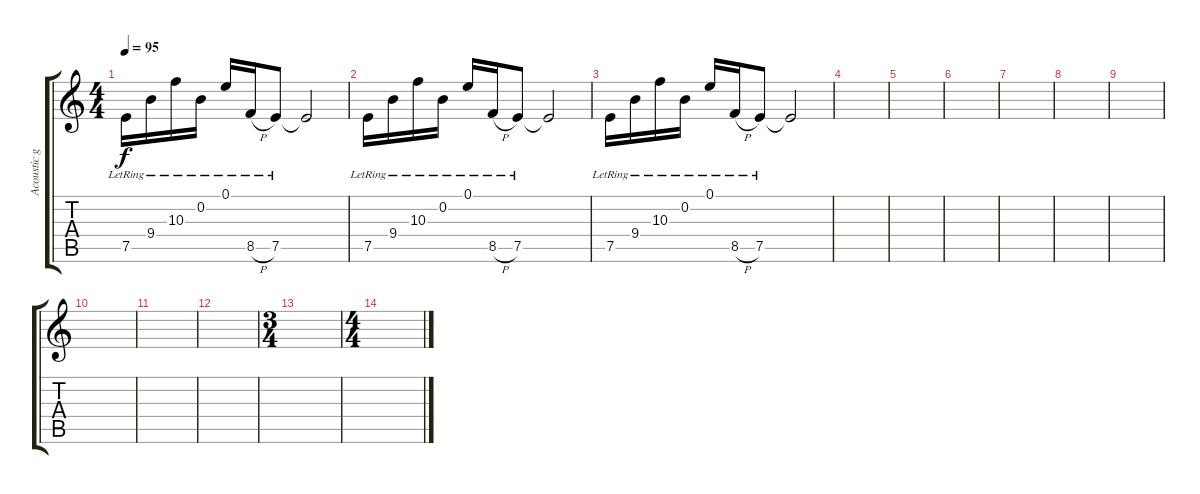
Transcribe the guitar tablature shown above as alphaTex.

\track ("Acoustic guitar" "Acoustic g") {instrument acousticguitarsteel}
\staff {score tabs}
\tuning (E4 B3 G3 D3 A2 E2) {hide}
\ts (4 4)
\tempo 95
\clef g2
\ks c
7.5{lr}.16{dy f} 9.4{lr}.16 10.3{lr}.16 0.2{lr}.16 0.1{lr}.16 8.5{h lr}.16 7.5{lr}.8 7.5{t}.2 |
7.5{lr}.16 9.4{lr}.16 10.3{lr}.16 0.2{lr}.16 0.1{lr}.16 8.5{h lr}.16 7.5{lr}.8 7.5{t}.2 |
7.5{lr}.16 9.4{lr}.16 10.3{lr}.16 0.2{lr}.16 0.1{lr}.16 8.5{h lr}.16 7.5{lr}.8 7.5{t}.2 |
|
|
|
|
|
|
|
|
|
\ts (3 4)
|
\ts (4 4)
